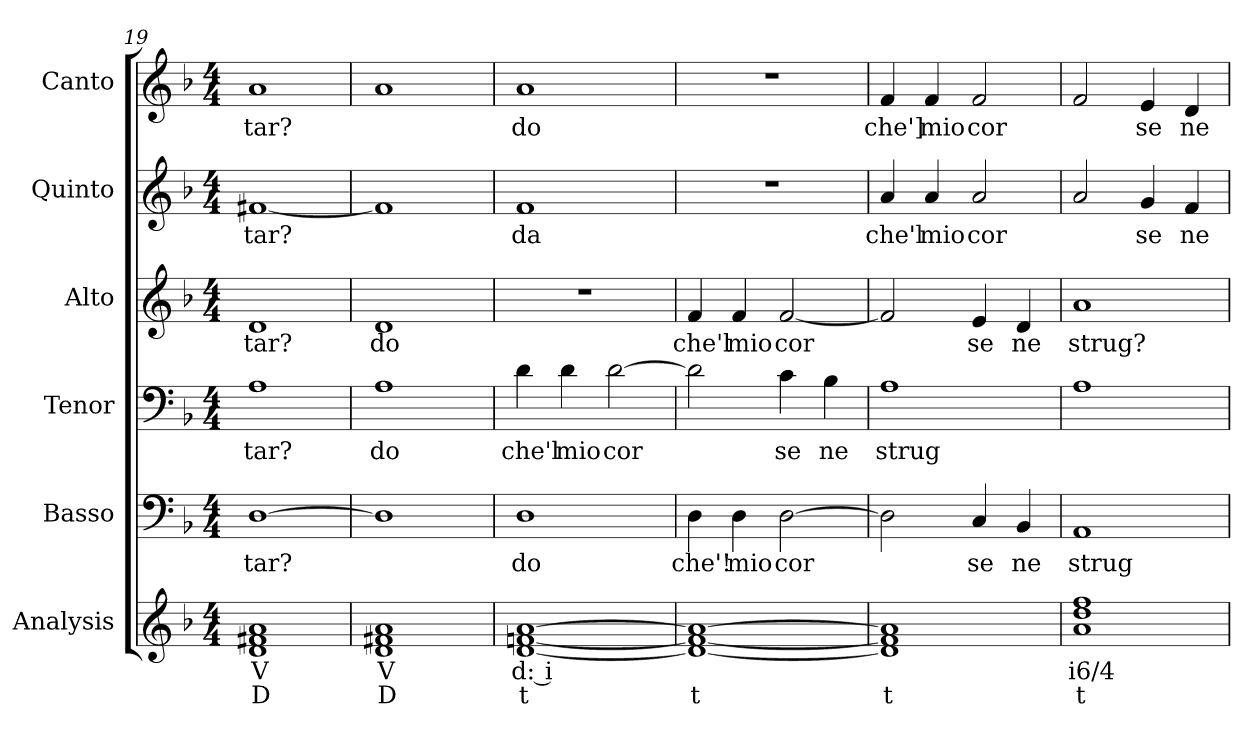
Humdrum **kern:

**kern	**text	**text	**kern	**text	**kern	**text	**kern	**text	**kern	**text	**kern	**text
*part6	*part6	*part6	*part5	*part5	*part4	*part4	*part3	*part3	*part2	*part2	*part1	*part1
*staff6	*staff6	*staff6	*staff5	*staff5	*staff4	*staff4	*staff3	*staff3	*staff2	*staff2	*staff1	*staff1
*I"Analysis	*	*	*I"Basso	*	*I"Tenor	*	*I"Alto	*	*I"Quinto	*	*I"Canto	*
*	*	*	*clefF4	*	*clefF4	*	*clefG2	*	*clefG2	*	*clefG2	*
*k[b-]	*	*	*k[b-]	*	*k[b-]	*	*k[b-]	*	*k[b-]	*	*k[b-]	*
*	*	*	*F:	*	*F:	*	*F:	*	*F:	*	*F:	*
*M4/4	*	*	*M4/4	*	*M4/4	*	*M4/4	*	*M4/4	*	*M4/4	*
=19	=19	=19	=19	=19	=19	=19	=19	=19	=19	=19	=19	=19
!	!	!	!	!LO:LY:b	!	!	!	!	!	!	!	!
!	!	!	!	!	!	!LO:LY:b	!	!	!	!	!	!
!	!	!	!	!	!	!	!	!LO:LY:b	!	!	!	!
!	!	!	!	!	!	!	!	!	!	!LO:LY:b	!	!
!	!	!	!	!	!	!	!	!	!	!	!	!LO:LY:b
1d 1f#X 1a	V	D	[1D	tar?	1A	tar?	1d	tar?	[1f#X	tar?	1a	tar?
=20	=20	=20	=20	=20	=20	=20	=20	=20	=20	=20	=20	=20
!	!	!	!	!	!	!LO:LY:b	!	!	!	!	!	!
!	!	!	!	!	!	!	!	!LO:LY:b	!	!	!	!
1d 1f#X 1a	V	D	1D]	.	1A	do	1d	do	1f#]	.	1a	.
=21	=21	=21	=21	=21	=21	=21	=21	=21	=21	=21	=21	=21
!	!	!	!	!LO:LY:b	!	!	!	!	!	!	!	!
!	!	!	!	!	!	!LO:LY:b	!	!	!	!	!	!
!	!	!	!	!	!	!	!	!	!	!LO:LY:b	!	!
!	!	!	!	!	!	!	!	!	!	!	!	!LO:LY:b
[1d [1fn [1a	d: i	t	1D	do	4d\	che'l	1r	.	1f	da	1a	do
!	!	!	!	!	!	!LO:LY:b	!	!	!	!	!	!
.	.	.	.	.	4d\	mio	.	.	.	.	.	.
!	!	!	!	!	!	!LO:LY:b	!	!	!	!	!	!
.	.	.	.	.	[2d\	cor	.	.	.	.	.	.
=22	=22	=22	=22	=22	=22	=22	=22	=22	=22	=22	=22	=22
!	!	!	!	!LO:LY:b	!	!	!	!	!	!	!	!
!	!	!	!	!	!	!	!	!LO:LY:b	!	!	!	!
1d_ 1f_ 1a_	.	t	4D\	che'!	2d\]	.	4f/	che'l	1r	.	1r	.
!	!	!	!	!LO:LY:b	!	!	!	!	!	!	!	!
!	!	!	!	!	!	!	!	!LO:LY:b	!	!	!	!
.	.	.	4D\	mio	.	.	4f/	mio	.	.	.	.
!	!	!	!	!LO:LY:b	!	!	!	!	!	!	!	!
!	!	!	!	!	!	!LO:LY:b	!	!	!	!	!	!
!	!	!	!	!	!	!	!	!LO:LY:b	!	!	!	!
.	.	.	[2D\	cor	4c\	se	[2f/	cor	.	.	.	.
!	!	!	!	!	!	!LO:LY:b	!	!	!	!	!	!
.	.	.	.	.	4B-\	ne	.	.	.	.	.	.
=23	=23	=23	=23	=23	=23	=23	=23	=23	=23	=23	=23	=23
!	!	!	!	!	!	!LO:LY:b	!	!	!	!	!	!
!	!	!	!	!	!	!	!	!	!	!LO:LY:b	!	!
!	!	!	!	!	!	!	!	!	!	!	!	!LO:LY:b
1d] 1f] 1a]	.	t	2D\]	.	1A	strug	2f/]	.	4a/	che'l	4f/	che']
!	!	!	!	!	!	!	!	!	!	!LO:LY:b	!	!
!	!	!	!	!	!	!	!	!	!	!	!	!LO:LY:b
.	.	.	.	.	.	.	.	.	4a/	mio	4f/	mio
!	!	!	!	!LO:LY:b	!	!	!	!	!	!	!	!
!	!	!	!	!	!	!	!	!LO:LY:b	!	!	!	!
!	!	!	!	!	!	!	!	!	!	!LO:LY:b	!	!
!	!	!	!	!	!	!	!	!	!	!	!	!LO:LY:b
.	.	.	4C/	se	.	.	4e/	se	2a/	cor	2f/	cor
!	!	!	!	!LO:LY:b	!	!	!	!	!	!	!	!
!	!	!	!	!	!	!	!	!LO:LY:b	!	!	!	!
.	.	.	4BB-/	ne	.	.	4d/	ne	.	.	.	.
=24	=24	=24	=24	=24	=24	=24	=24	=24	=24	=24	=24	=24
!	!	!	!	!LO:LY:b	!	!	!	!	!	!	!	!
!	!	!	!	!	!	!	!	!LO:LY:b	!	!	!	!
1a 1dd 1ff	i6/4	t	1AA	strug	1A	.	1a	strug?	2a/	.	2f/	.
!	!	!	!	!	!	!	!	!	!	!LO:LY:b	!	!
!	!	!	!	!	!	!	!	!	!	!	!	!LO:LY:b
.	.	.	.	.	.	.	.	.	4g/	se	4e/	se
!	!	!	!	!	!	!	!	!	!	!LO:LY:b	!	!
!	!	!	!	!	!	!	!	!	!	!	!	!LO:LY:b
.	.	.	.	.	.	.	.	.	4f/	ne	4d/	ne
=	=	=	=	=	=	=	=	=	=	=	=	=
*-	*-	*-	*-	*-	*-	*-	*-	*-	*-	*-	*-	*-
